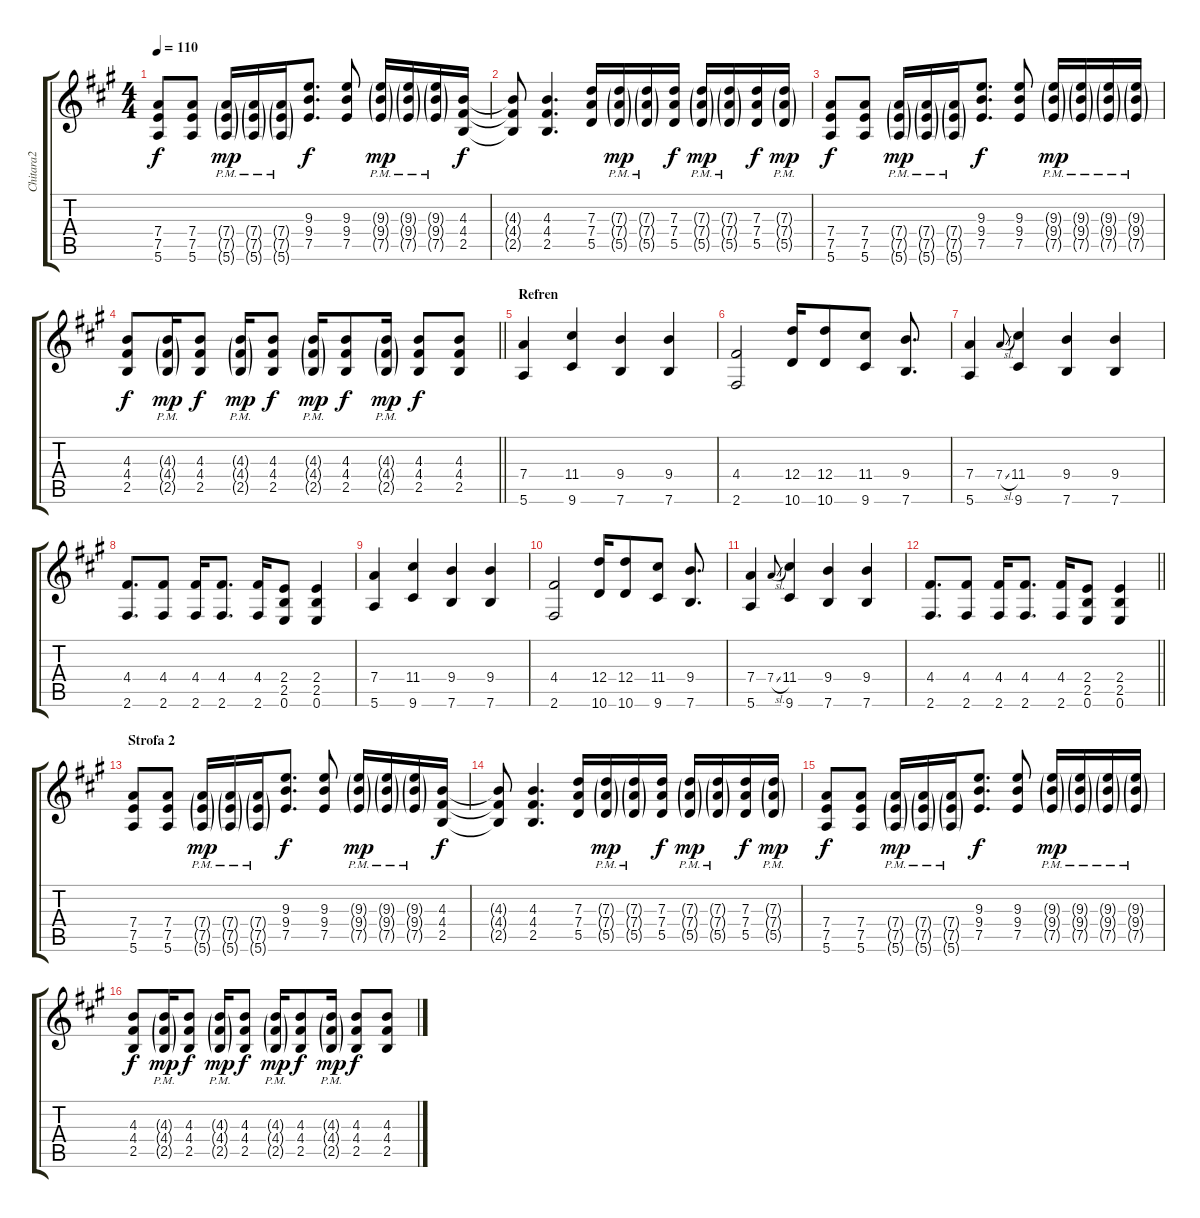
\track ("Chitara2" "Chitara2") {instrument distortionguitar}
\staff {score tabs}
\tuning (E4 B3 G3 D3 A2 E2) {hide}
\ts (4 4)
\tempo 110
\clef g2
\ks a
(7.4 7.5 5.6).8{dy f} (7.4 7.5 5.6).8 (7.4{g pm} 7.5{g pm} 5.6{g pm}).16{dy mp} (7.4{g pm} 7.5{g pm} 5.6{g pm}).16 (7.4{g pm} 7.5{g pm} 5.6{g pm}).16 (9.3 9.4 7.5).8{d dy f} (9.3 9.4 7.5).8 (9.3{g pm} 9.4{g pm} 7.5{g pm}).16{dy mp} (9.3{g pm} 9.4{g pm} 7.5{g pm}).16 (9.3{g pm} 9.4{g pm} 7.5{g pm}).16 (4.3 4.4 2.5).16{dy f} |
(4.3{t} 4.4{t} 2.5{t}).8 (4.3 4.4 2.5).4{d} (7.3 7.4 5.5).16 (7.3{g pm} 7.4{g pm} 5.5{g pm}).16{dy mp} (7.3{g pm} 7.4{g pm} 5.5{g pm}).16 (7.3 7.4 5.5).16{dy f} (7.3{g pm} 7.4{g pm} 5.5{g pm}).16{dy mp} (7.3{g pm} 7.4{g pm} 5.5{g pm}).16 (7.3 7.4 5.5).16{dy f} (7.3{g pm} 7.4{g pm} 5.5{g pm}).16{dy mp} |
(7.4 7.5 5.6).8{dy f} (7.4 7.5 5.6).8 (7.4{g pm} 7.5{g pm} 5.6{g pm}).16{dy mp} (7.4{g pm} 7.5{g pm} 5.6{g pm}).16 (7.4{g pm} 7.5{g pm} 5.6{g pm}).16 (9.3 9.4 7.5).8{d dy f} (9.3 9.4 7.5).8 (9.3{g pm} 9.4{g pm} 7.5{g pm}).16{dy mp} (9.3{g pm} 9.4{g pm} 7.5{g pm}).16 (9.3{g pm} 9.4{g pm} 7.5{g pm}).16 (9.3{g pm} 9.4{g pm} 7.5{g pm}).16 |
\barLineRight lightlight
(4.3 4.4 2.5).8{dy f} (4.3{g pm} 4.4{g pm} 2.5{g pm}).16{dy mp} (4.3 4.4 2.5).8{dy f} (4.3{g pm} 4.4{g pm} 2.5{g pm}).16{dy mp} (4.3 4.4 2.5).8{dy f} (4.3{g pm} 4.4{g pm} 2.5{g pm}).16{dy mp} (4.3 4.4 2.5).8{dy f} (4.3{g pm} 4.4{g pm} 2.5{g pm}).16{dy mp} (4.3 4.4 2.5).8{dy f} (4.3 4.4 2.5).8 |
\section ("" "Refren")
(7.4 5.6).4 (11.4 9.6).4 (9.4 7.6).4 (9.4 7.6).4 |
(4.4 2.6).2 (12.4 10.6).16 (12.4 10.6).8 (11.4 9.6).8 (9.4 7.6).8{d} |
(7.4 5.6).4 7.4{sl}.8{gr onbeat} (11.4 9.6).4 (9.4 7.6).4 (9.4 7.6).4 |
(4.4 2.6).8{d} (4.4 2.6).8 (4.4 2.6).16 (4.4 2.6).8{d} (4.4 2.6).16 (2.4 2.5 0.6).8 (2.4 2.5 0.6).4 |
(7.4 5.6).4 (11.4 9.6).4 (9.4 7.6).4 (9.4 7.6).4 |
(4.4 2.6).2 (12.4 10.6).16 (12.4 10.6).8 (11.4 9.6).8 (9.4 7.6).8{d} |
(7.4 5.6).4 7.4{sl}.8{gr onbeat} (11.4 9.6).4 (9.4 7.6).4 (9.4 7.6).4 |
\barLineRight lightlight
(4.4 2.6).8{d} (4.4 2.6).8 (4.4 2.6).16 (4.4 2.6).8{d} (4.4 2.6).16 (2.4 2.5 0.6).8 (2.4 2.5 0.6).4 |
\section ("" "Strofa 2")
(7.4 7.5 5.6).8 (7.4 7.5 5.6).8 (7.4{g pm} 7.5{g pm} 5.6{g pm}).16{dy mp} (7.4{g pm} 7.5{g pm} 5.6{g pm}).16 (7.4{g pm} 7.5{g pm} 5.6{g pm}).16 (9.3 9.4 7.5).8{d dy f} (9.3 9.4 7.5).8 (9.3{g pm} 9.4{g pm} 7.5{g pm}).16{dy mp} (9.3{g pm} 9.4{g pm} 7.5{g pm}).16 (9.3{g pm} 9.4{g pm} 7.5{g pm}).16 (4.3 4.4 2.5).16{dy f} |
(4.3{t} 4.4{t} 2.5{t}).8 (4.3 4.4 2.5).4{d} (7.3 7.4 5.5).16 (7.3{g pm} 7.4{g pm} 5.5{g pm}).16{dy mp} (7.3{g pm} 7.4{g pm} 5.5{g pm}).16 (7.3 7.4 5.5).16{dy f} (7.3{g pm} 7.4{g pm} 5.5{g pm}).16{dy mp} (7.3{g pm} 7.4{g pm} 5.5{g pm}).16 (7.3 7.4 5.5).16{dy f} (7.3{g pm} 7.4{g pm} 5.5{g pm}).16{dy mp} |
(7.4 7.5 5.6).8{dy f} (7.4 7.5 5.6).8 (7.4{g pm} 7.5{g pm} 5.6{g pm}).16{dy mp} (7.4{g pm} 7.5{g pm} 5.6{g pm}).16 (7.4{g pm} 7.5{g pm} 5.6{g pm}).16 (9.3 9.4 7.5).8{d dy f} (9.3 9.4 7.5).8 (9.3{g pm} 9.4{g pm} 7.5{g pm}).16{dy mp} (9.3{g pm} 9.4{g pm} 7.5{g pm}).16 (9.3{g pm} 9.4{g pm} 7.5{g pm}).16 (9.3{g pm} 9.4{g pm} 7.5{g pm}).16 |
(4.3 4.4 2.5).8{dy f} (4.3{g pm} 4.4{g pm} 2.5{g pm}).16{dy mp} (4.3 4.4 2.5).8{dy f} (4.3{g pm} 4.4{g pm} 2.5{g pm}).16{dy mp} (4.3 4.4 2.5).8{dy f} (4.3{g pm} 4.4{g pm} 2.5{g pm}).16{dy mp} (4.3 4.4 2.5).8{dy f} (4.3{g pm} 4.4{g pm} 2.5{g pm}).16{dy mp} (4.3 4.4 2.5).8{dy f} (4.3 4.4 2.5).8
